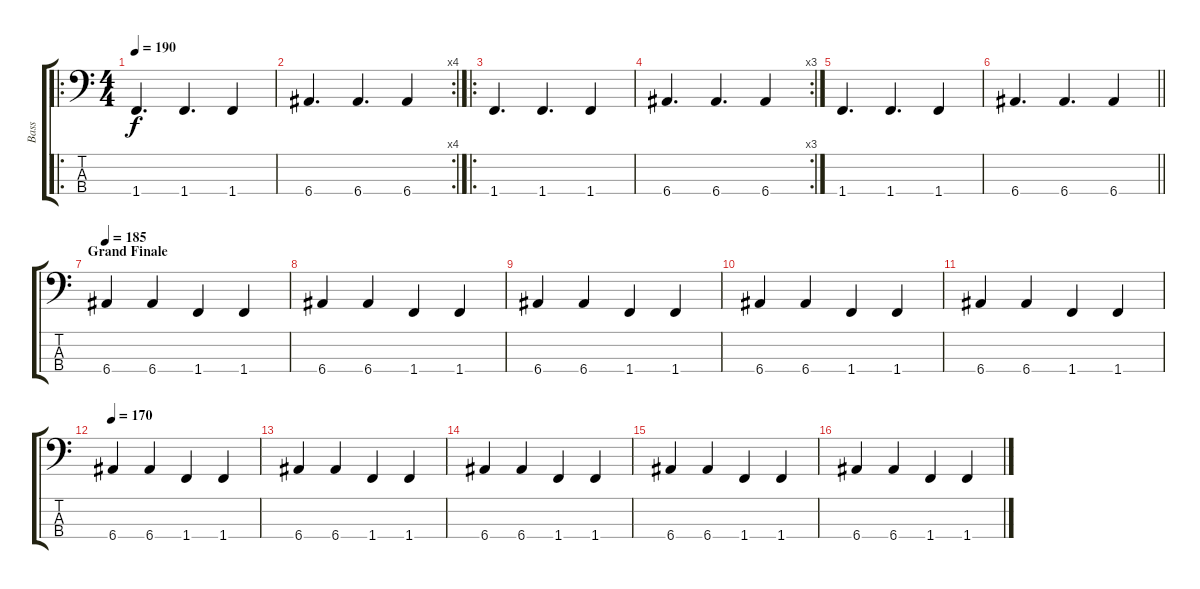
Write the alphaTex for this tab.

\track ("Bass" "Bass") {instrument electricbassfinger}
\staff {score tabs}
\tuning (G2 D2 A1 E1) {hide}
\ro
\ts (4 4)
\tempo 190
\clef f4
\ks c
1.4.4{d dy f} 1.4.4{d} 1.4.4 |
\rc 4
6.4.4{d} 6.4.4{d} 6.4.4 |
\ro
1.4.4{d} 1.4.4{d} 1.4.4 |
\rc 3
6.4.4{d} 6.4.4{d} 6.4.4 |
1.4.4{d} 1.4.4{d} 1.4.4 |
\barLineRight lightlight
6.4.4{d} 6.4.4{d} 6.4.4 |
\section ("" "Grand Finale")
\tempo 185
6.4.4 6.4.4 1.4.4 1.4.4 |
6.4.4 6.4.4 1.4.4 1.4.4 |
6.4.4 6.4.4 1.4.4 1.4.4 |
6.4.4 6.4.4 1.4.4 1.4.4 |
6.4.4 6.4.4 1.4.4 1.4.4 |
\tempo 170
6.4.4 6.4.4 1.4.4 1.4.4 |
6.4.4 6.4.4 1.4.4 1.4.4 |
6.4.4 6.4.4 1.4.4 1.4.4 |
6.4.4 6.4.4 1.4.4 1.4.4 |
6.4.4 6.4.4 1.4.4 1.4.4
